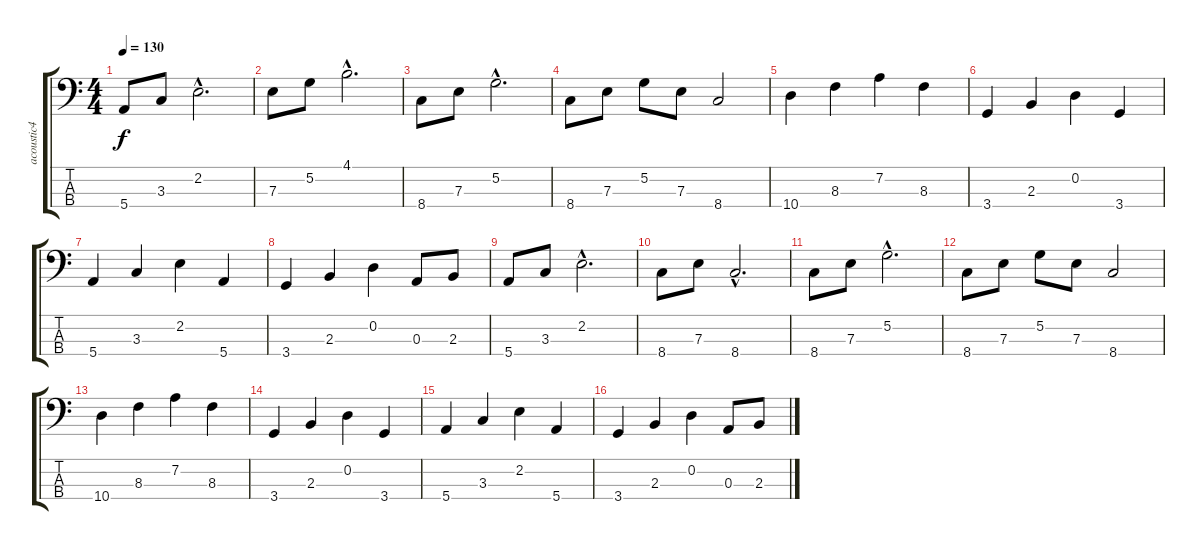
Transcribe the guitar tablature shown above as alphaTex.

\track ("acoustic4" "acoustic4") {instrument acousticbass}
\staff {score tabs}
\tuning (G2 D2 A1 E1) {hide}
\ts (4 4)
\tempo 130
\clef f4
\ks c
5.4.8{dy f instrument acousticbass} 3.3.8 2.2{hac}.2{d} |
7.3.8 5.2.8 4.1{hac}.2{d} |
8.4.8 7.3.8 5.2{hac}.2{d} |
8.4.8 7.3.8 5.2.8 7.3.8 8.4.2 |
10.4.4 8.3.4 7.2.4 8.3.4 |
3.4.4 2.3.4 0.2.4 3.4.4 |
5.4.4 3.3.4 2.2.4 5.4.4 |
3.4.4 2.3.4 0.2.4 0.3.8 2.3.8 |
5.4.8 3.3.8 2.2{hac}.2{d} |
8.4.8 7.3.8 8.4{hac}.2{d} |
8.4.8 7.3.8 5.2{hac}.2{d} |
8.4.8 7.3.8 5.2.8 7.3.8 8.4.2 |
10.4.4 8.3.4 7.2.4 8.3.4 |
3.4.4 2.3.4 0.2.4 3.4.4 |
5.4.4 3.3.4 2.2.4 5.4.4 |
3.4.4 2.3.4 0.2.4 0.3.8 2.3.8
